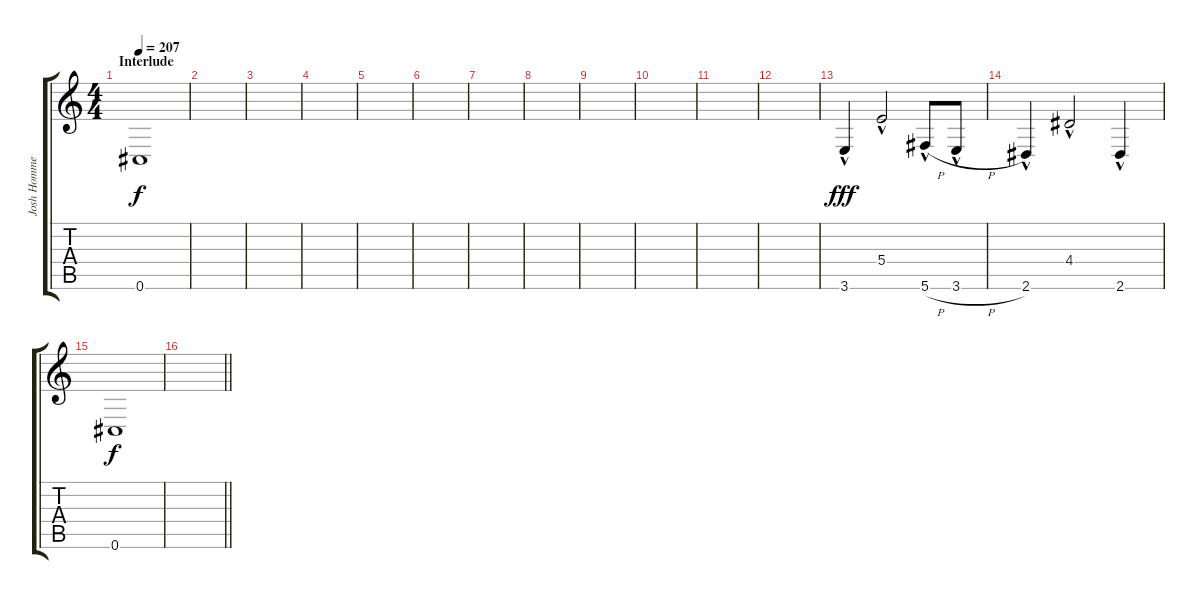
\track ("Josh Homme - Acoustic Guitar" "Josh Homme") {instrument acousticguitarsteel}
\staff {score tabs}
\tuning (Db4 Ab3 E3 B2 Gb2 Db2) {hide}
\ts (4 4)
\section ("" "Interlude")
\tempo 207
\clef g2
\ks c
0.6.1{dy f} |
|
|
|
|
|
|
|
|
|
|
|
3.6{hac}.4{dy fff} 5.4{hac}.2 5.6{h hac}.8 3.6{h hac}.8 |
2.6{hac}.4 4.4{hac}.2 2.6{hac}.4 |
0.6.1{dy f volume 10} |
\barLineRight lightlight
